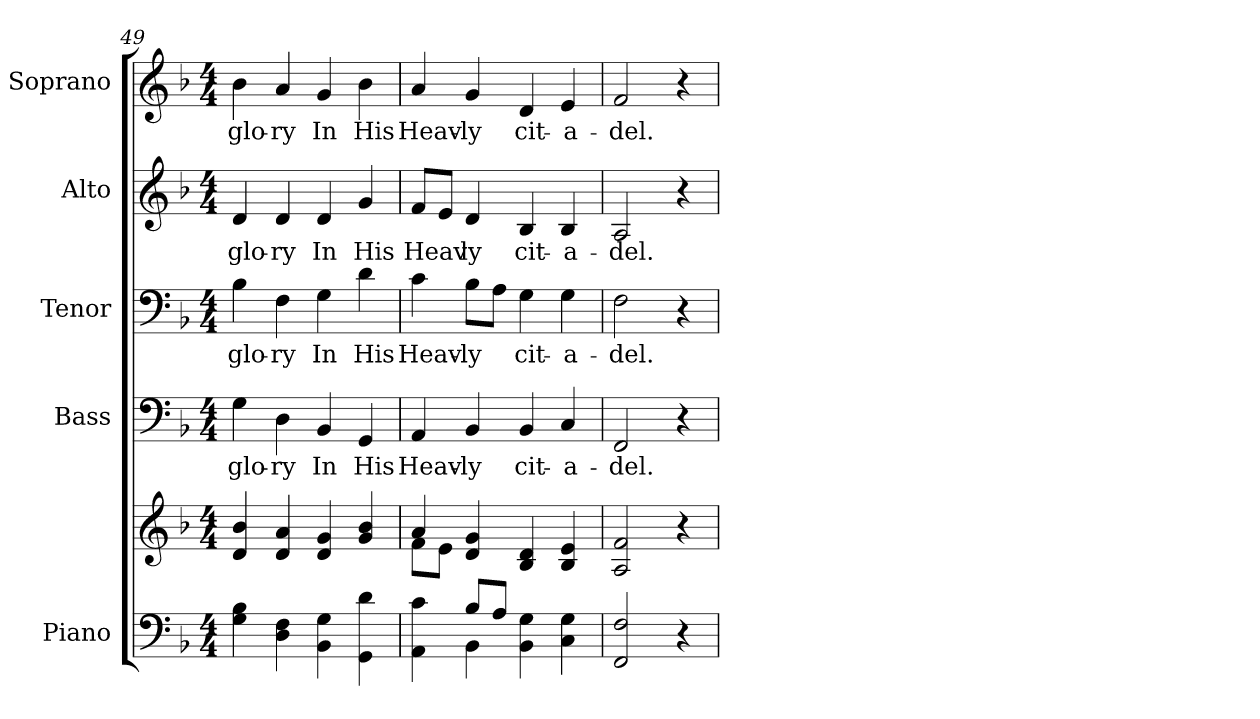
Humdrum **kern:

**kern	**kern	**kern	**text	**kern	**text	**kern	**text	**kern	**text
*part5	*part5	*part4	*part4	*part3	*part3	*part2	*part2	*part1	*part1
*staff6	*staff5	*staff4	*staff4	*staff3	*staff3	*staff2	*staff2	*staff1	*staff1
*I"Piano	*	*I"Bass	*	*I"Tenor	*	*I"Alto	*	*I"Soprano	*
*I'Pno.	*	*I'B.	*	*I'T.	*	*I'A.	*	*I'S.	*
*clefF4	*clefG2	*clefF4	*	*clefF4	*	*clefG2	*	*clefG2	*
*k[b-]	*k[b-]	*k[b-]	*	*k[b-]	*	*k[b-]	*	*k[b-]	*
*d:	*d:	*d:	*	*d:	*	*d:	*	*d:	*
*M4/4	*M4/4	*M4/4	*	*M4/4	*	*M4/4	*	*M4/4	*
=49	=49	=49	=49	=49	=49	=49	=49	=49	=49
!	!	!	!LO:LY:b:color=#000000	!	!	!	!	!	!
!	!	!	!	!	!LO:LY:b:color=#000000	!	!	!	!
!	!	!	!	!	!	!	!LO:LY:b:color=#000000	!	!
!	!	!	!	!	!	!	!	!	!LO:LY:b:color=#000000
4Gi\ 4B-i	4di/ 4b-i	4Gi\	glo-	4B-i\	glo-	4di/	glo-	4b-i\	glo-
!	!	!	!LO:LY:b:color=#000000	!	!	!	!	!	!
!	!	!	!	!	!LO:LY:b:color=#000000	!	!	!	!
!	!	!	!	!	!	!	!LO:LY:b:color=#000000	!	!
!	!	!	!	!	!	!	!	!	!LO:LY:b:color=#000000
4Di\ 4Fi	4di/ 4ai	4Di\	-ry	4Fi\	-ry	4di/	-ry	4ai/	-ry
!	!	!	!LO:LY:b:color=#000000	!	!	!	!	!	!
!	!	!	!	!	!LO:LY:b:color=#000000	!	!	!	!
!	!	!	!	!	!	!	!LO:LY:b:color=#000000	!	!
!	!	!	!	!	!	!	!	!	!LO:LY:b:color=#000000
4BB-i\ 4Gi	4di/ 4gi	4BB-i/	In	4Gi\	In	4di/	In	4gi/	In
!	!	!	!LO:LY:b:color=#000000	!	!	!	!	!	!
!	!	!	!	!	!LO:LY:b:color=#000000	!	!	!	!
!	!	!	!	!	!	!	!LO:LY:b:color=#000000	!	!
!	!	!	!	!	!	!	!	!	!LO:LY:b:color=#000000
4GGi\ 4di	4gi/ 4b-i	4GGi/	His	4di\	His	4gi/	His	4b-i\	His
=50	=50	=50	=50	=50	=50	=50	=50	=50	=50
*^	*^	*	*	*	*	*	*	*	*
!	!	!	!	!	!LO:LY:b:color=#000000	!	!	!	!	!	!
!	!	!	!	!	!	!	!LO:LY:b:color=#000000	!	!	!	!
!	!	!	!	!	!	!	!	!	!LO:LY:b:color=#000000	!	!
!	!	!	!	!	!	!	!	!	!	!	!LO:LY:b:color=#000000
4AAi\ 4ci	4ryy	4ai/	8fi\L	4AAi/	Heav-	4ci\	Heav-	8fi/L	Heav	4ai/	Heav-
.	.	.	8ei\J	.	.	.	.	8ei/J	.	.	.
!	!	!	!	!	!LO:LY:b:color=#000000	!	!	!	!	!	!
!	!	!	!	!	!	!	!LO:LY:b:color=#000000	!	!	!	!
!	!	!	!	!	!	!	!	!	!LO:LY:b:color=#000000	!	!
!	!	!	!	!	!	!	!	!	!	!	!LO:LY:b:color=#000000
8B-i/L	4BB-i\	4di/ 4gi	4ryy	4BB-i/	-ly	8B-i\L	-ly	4di/	ly	4gi/	-ly
8Ai/J	.	.	.	.	.	8Ai\J	.	.	.	.	.
!	!	!	!	!	!LO:LY:b:color=#000000	!	!	!	!	!	!
!	!	!	!	!	!	!	!LO:LY:b:color=#000000	!	!	!	!
!	!	!	!	!	!	!	!	!	!LO:LY:b:color=#000000	!	!
!	!	!	!	!	!	!	!	!	!	!	!LO:LY:b:color=#000000
4BB-i\ 4Gi	2ryy	4B-i/ 4di	2ryy	4BB-i/	cit-	4Gi\	cit-	4B-i/	cit-	4di/	cit-
!	!	!	!	!	!LO:LY:b:color=#000000	!	!	!	!	!	!
!	!	!	!	!	!	!	!LO:LY:b:color=#000000	!	!	!	!
!	!	!	!	!	!	!	!	!	!LO:LY:b:color=#000000	!	!
!	!	!	!	!	!	!	!	!	!	!	!LO:LY:b:color=#000000
4Ci\ 4Gi	.	4B-i/ 4ei	.	4Ci/	-a-	4Gi\	-a-	4B-i/	-a-	4ei/	-a-
*v	*v	*	*	*	*	*	*	*	*	*	*
*	*v	*v	*	*	*	*	*	*	*	*
=51	=51	=51	=51	=51	=51	=51	=51	=51	=51
!	!	!	!LO:LY:b:color=#000000	!	!	!	!	!	!
!	!	!	!	!	!LO:LY:b:color=#000000	!	!	!	!
!	!	!	!	!	!	!	!LO:LY:b:color=#000000	!	!
!	!	!	!	!	!	!	!	!	!LO:LY:b:color=#000000
2FFi/ 2Fi	2Ai/ 2fi	2FFi/	-del.	2Fi\	-del.	2Ai/	-del.	2fi/	-del.
4r	4r	4r	.	4r	.	4r	.	4r	.
=	=	=	=	=	=	=	=	=	=
*-	*-	*-	*-	*-	*-	*-	*-	*-	*-
